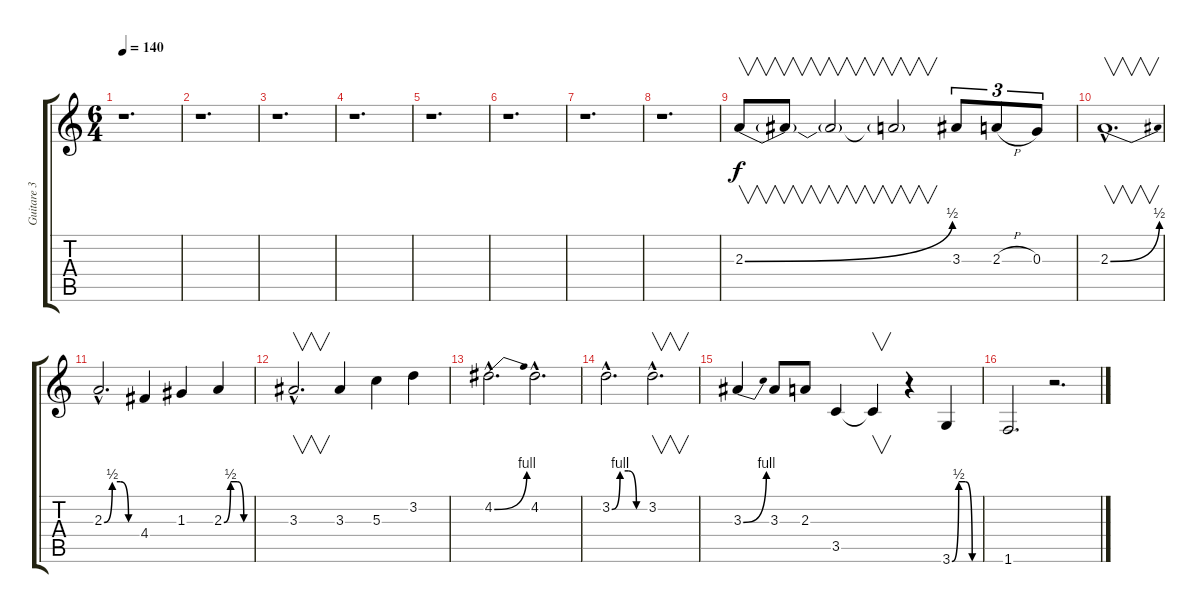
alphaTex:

\track ("Guitare 3" "Guitare 3") {instrument electricguitarclean}
\staff {score tabs}
\tuning (E4 B3 G3 D3 A2 E2) {hide}
\ts (6 4)
\tempo 140
\clef g2
\ks c
r.1{d dy f} |
r.1{d} |
r.1{d} |
r.1{d} |
r.1{d} |
r.1{d} |
r.1{d} |
r.1{d} |
2.3{be (bend 0 0 60 2)}.8{v} 2.3{t}.8{v} 2.3{t}.2{v} 2.3{t}.2{v} 3.3.8{tu (3 2)} 2.3{h}.8{tu (3 2)} 0.3.8{tu (3 2)} |
2.3{be (bend 0 0 60 2) hac}.1{v d} |
2.3{be (custom 0 0 15 2 30 2 45 0 60 0) hac}.2{d} 4.4.4 1.3.4 2.3{be (custom 0 0 15 2 30 2 45 0 60 0)}.4 |
3.3{hac}.2{v d} 3.3.4 5.3.4 3.2.4 |
4.2{be (bend 0 0 60 4) hac}.2{d} 4.2{hac}.2{d} |
3.2{be (custom 0 0 15 4 30 4 45 0 60 0) hac}.2{d} 3.2{hac}.2{v d} |
3.3{be (bend 0 0 60 4)}.4 3.3.8 2.3.8 3.5.4 3.5{t}.4{v} r.4 3.6{be (custom 0 0 15 2 30 2 45 0 60 0)}.4 |
1.6.2{d} r.2{d}
